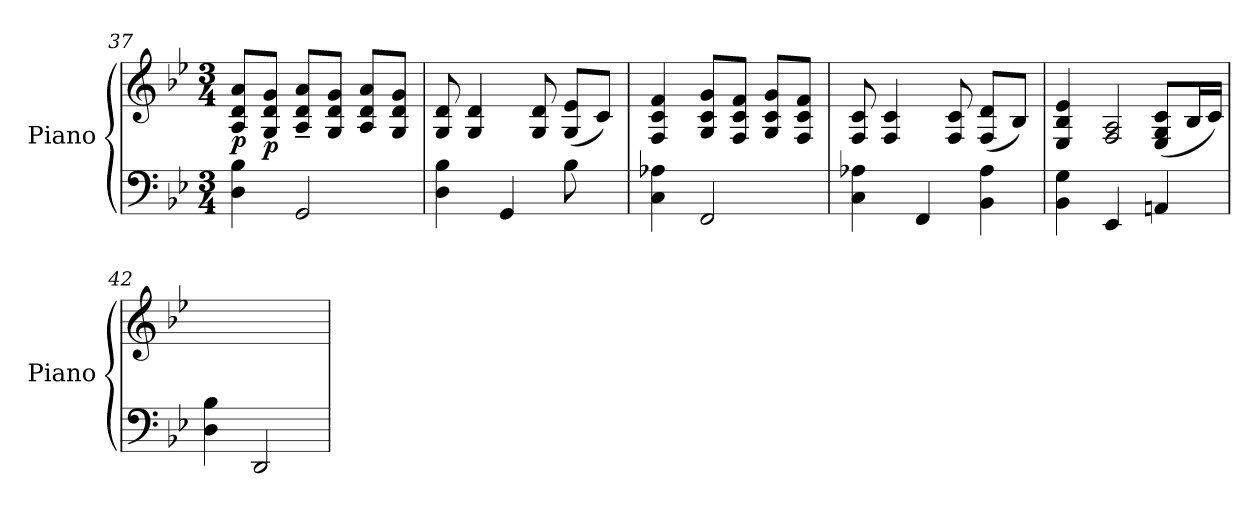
**kern	**kern	**dynam
*part1	*part1	*part1
*staff2	*staff1	*staff1/2
*I"Piano	*	*
*I'Piano	*	*
*clefF4	*clefG2	*
*k[b-e-]	*k[b-e-]	*
*M3/4	*M3/4	*
=37	=37	=37
!	!	!LO:DY:b
4D\ 4B-\	8A/ 8d/ 8a/L	p
!	!	!LO:DY:b
.	8G/ 8d/ 8g/J	p
2GG/	8A/~< 8d/~< 8a/~<L	.
.	8G/ 8d/ 8g/J	.
.	8A/ 8d/ 8a/L	.
.	8G/ 8d/ 8g/J	.
=38	=38	=38
4D\ 4B-\	8G/ 8d/	.
.	4G/ 4d/	.
4GG/	.	.
.	8G/ 8d/	.
8B-\K	(>8G/ 8e-/L	.
8ryy	8c/J)	.
!!LO:LB:g=z
=39	=39	=39
4C\ 4A-X\	4F/ 4c/ 4f/	.
2FF/	8G/ 8c/ 8g/L	.
.	8F/ 8c/ 8f/J	.
.	8G/ 8c/ 8g/L	.
.	8F/ 8c/ 8f/J	.
=40	=40	=40
4C\ 4A-X\	8F/ 8c/	.
.	4F/ 4c/	.
4FF/	.	.
.	8F/ 8c/	.
4BB-\ 4A-\	(>8F/ 8d/L	.
.	8B-/J)	.
=41	=41	=41
*	*^	*
4BB-\ 4G\	4E-/ 4B-/ 4e-/	2ryy	.
4EE-/	2F/ 2A/	.	.
4AAn/	.	(>8E-/ 8G/ 8c/L	.
.	.	16B-/L	.
.	.	16c/JJ)	.
*	*v	*v	*
=42	=42	=42
4D\ 4B-\	2.ryy	.
2DD/	.	.
=	=	=
*-	*-	*-
